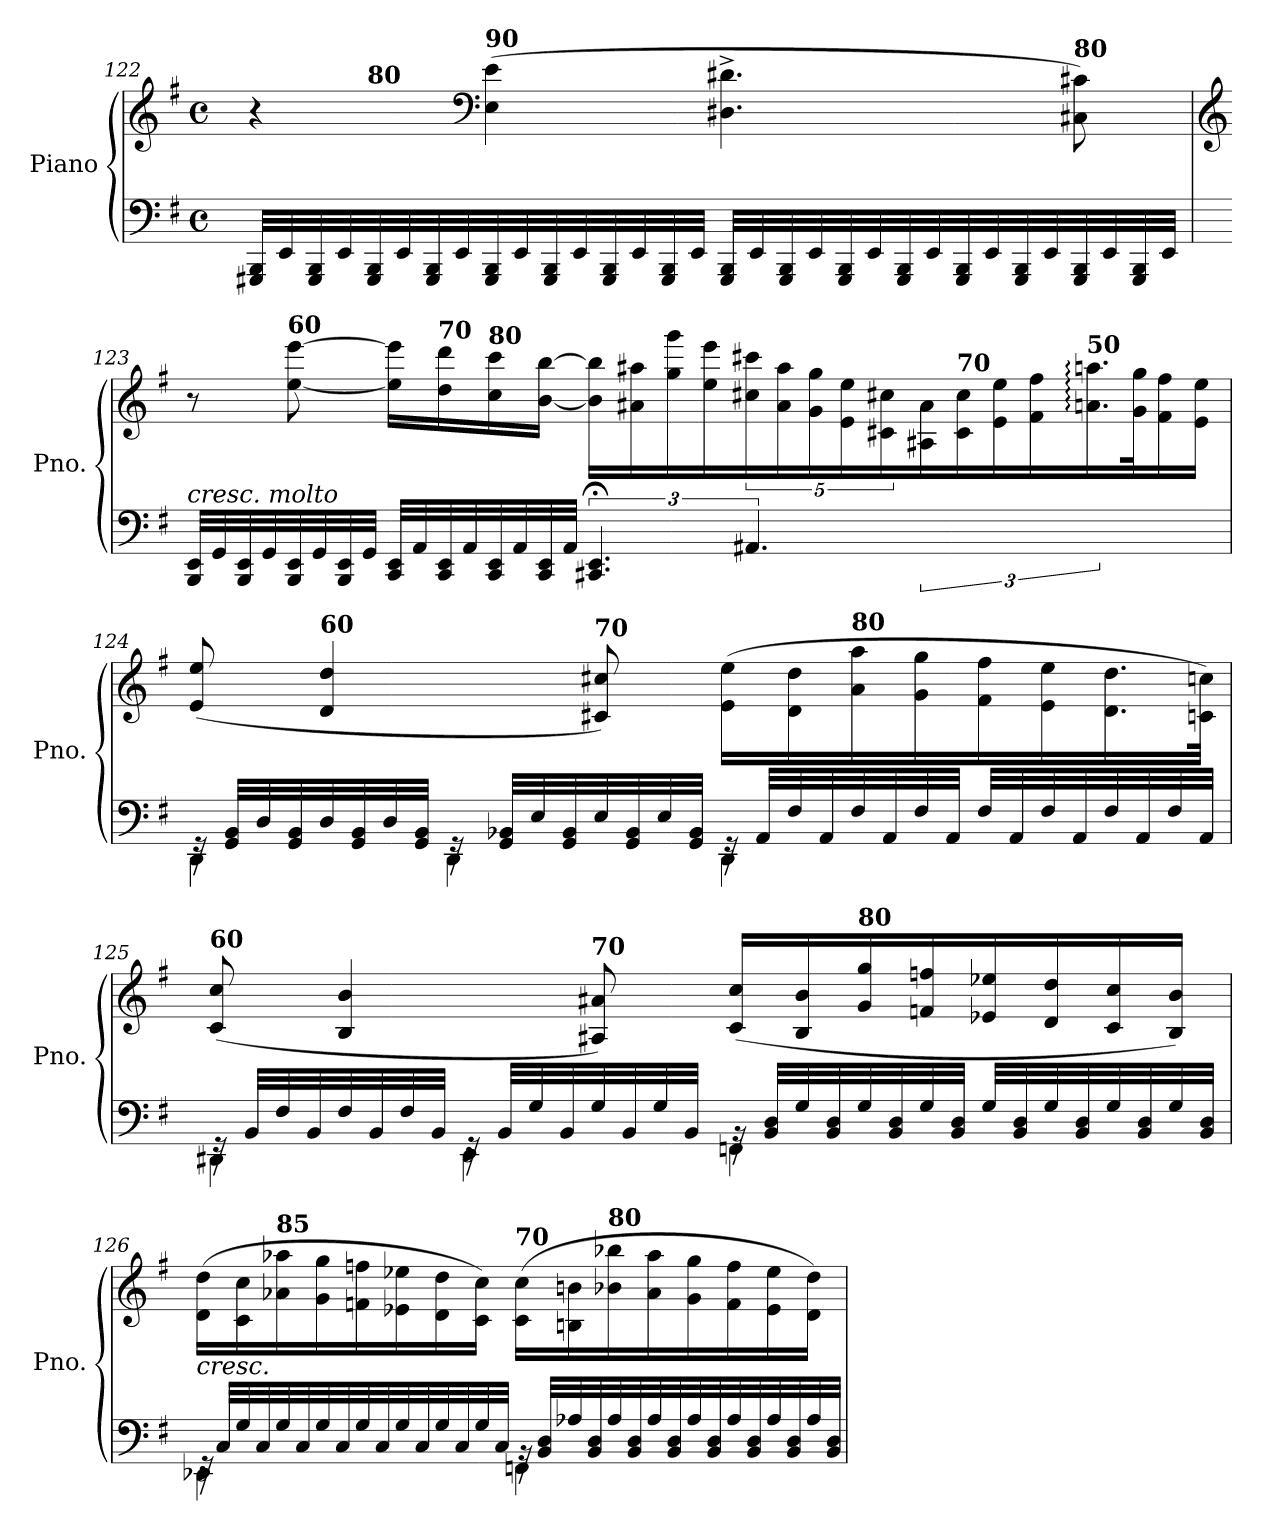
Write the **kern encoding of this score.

**kern	**kern	**dynam
*part1	*part1	*part1
*staff2	*staff1	*staff1/2
*I"Piano	*	*
*I'Pno.	*	*
*clefF4	*clefG2	*
*k[f#]	*k[f#]	*
*M4/4	*M4/4	*
*met(c)	*met(c)	*
=122	=122	=122
!	!LO:TX:a:B:t=75	!
*	*^	*
32GGG#X/ 32BBB/LLL	4r	8ryy	.
32EE/	.	.	.
32GGG#/ 32BBB/	.	.	.
32EE/	.	.	.
!	!	!LO:TX:a:B:t=80	!
32GGG#/ 32BBB/	.	2..ryy	.
32EE/	.	.	.
32GGG#/ 32BBB/	.	.	.
32EE/	.	.	.
*	*clefF4	*	*
!	!LO:TX:a:B:t=90	!	!
!	!	!	!LO:DY:b
32GGG#/ 32BBB/	(>4E\ 4e\	.	other-dynamics
32EE/	.	.	.
32GGG#/ 32BBB/	.	.	.
32EE/	.	.	.
32GGG#/ 32BBB/	.	.	.
32EE/	.	.	.
32GGG#/ 32BBB/	.	.	.
32EE/JJJ	.	.	.
32GGG#/ 32BBB/LLL	4.D#X\^ 4.d#X\^	.	.
32EE/	.	.	.
32GGG#/ 32BBB/	.	.	.
32EE/	.	.	.
32GGG#/ 32BBB/	.	.	.
32EE/	.	.	.
32GGG#/ 32BBB/	.	.	.
32EE/	.	.	.
32GGG#/ 32BBB/	.	.	.
32EE/	.	.	.
32GGG#/ 32BBB/	.	.	.
32EE/	.	.	.
!	!LO:TX:a:B:t=80	!	!
32GGG#/ 32BBB/	8C#X\ 8c#X\)	.	.
32EE/	.	.	.
32GGG#/ 32BBB/	.	.	.
32EE/JJJ	.	.	.
*	*v	*v	*
!!LO:LB:g=z
=123	=123	=123
*	*clefG2	*
*	*^	*
!LO:TX:a:i:t=cresc. molto	!	!	!
*	*v	*v	*
32BBB/ 32EE/LLL	8r	.
32GG/	.	.
32BBB/ 32EE/	.	.
32GG/	.	.
!	!LO:TX:a:B:t=60	!
32BBB/ 32EE/	[8ee\ [8eee\	.
32GG/	.	.
32BBB/ 32EE/	.	.
32GG/JJJ	.	.
32CC/ 32EE/LLL	16ee\] 16eee\]LL	.
32AA/	.	.
!	!LO:TX:a:B:t=70	!
32CC/ 32EE/	16dd\ 16ddd\	.
32AA/	.	.
!	!LO:TX:a:B:t=80	!
32CC/ 32EE/	16cc\ 16ccc\	.
32AA/	.	.
32CC/ 32EE/	[16b\ [16bb\JJ	.
32AA/JJJ	.	.
6.CC#X/;< 6.EE/;<	16b\] 16bb\]LL	.
.	16a#X\ 16aa#X\	.
.	16gg\ 16ggg\	.
.	16ee\ 16eee\	.
6.AA#X/	20cc#X\ 20ccc#X\	.
.	20a#\ 20aa#\	.
.	20g\ 20gg\	.
.	20e\ 20ee\	.
.	20c#X\ 20cc#X\	.
6.CC#/yy 6.EE/yy	16A#X\ 16a#\	.
!	!LO:TX:a:B:t=70	!
.	16c#\ 16cc#\	.
.	16e\ 16ee\	.
.	16f#\ 16ff#\	.
!	!LO:TX:a:B:t=50	!
6.AA#/yy	16.an\: 16.aan\:	.
.	32g\ 32gg\K	.
.	16f#\ 16ff#\	.
.	16e\ 16ee\JJ	.
!!LO:LB:g=z
=124	=124	=124
*^	*	*
!	!	!	!LO:DY:a=2
32rEE	4DD\	(<8e/ 8ee/	other-dynamics
32GG/ 32BB/LLL	.	.	.
32D/	.	.	.
32GG/ 32BB/	.	.	.
!	!	!LO:TX:a:B:t=60	!
32D/	.	4d/ 4dd/	.
32GG/ 32BB/	.	.	.
32D/	.	.	.
32GG/ 32BB/JJJ	.	.	.
32rEE	4DD\	.	.
32GG/ 32BB-X/LLL	.	.	.
32E/	.	.	.
32GG/ 32BB-/	.	.	.
!	!	!LO:TX:a:B:t=70	!
32E/	.	8c#X/ 8cc#X/)	.
32GG/ 32BB-/	.	.	.
32E/	.	.	.
32GG/ 32BB-/JJJ	.	.	.
32rEE	4DD\	(>16e\ 16ee\LL	.
32AA/LLL	.	.	.
32F#/	.	16d\ 16dd\	.
32AA/	.	.	.
!	!	!LO:TX:a:B:t=80	!
32F#/	.	16a\ 16aa\	.
32AA/	.	.	.
32F#/	.	16g\ 16gg\	.
32AA/JJJ	.	.	.
32F#/LLL	4ryy	16f#\ 16ff#\	.
32AA/	.	.	.
32F#/	.	16e\ 16ee\	.
32AA/	.	.	.
32F#/	.	16.d\ 16.dd\	.
32AA/	.	.	.
32F#/	.	.	.
32AA/JJJ	.	32cn\ 32ccn\JJk)	.
!!LO:LB:g=z
=125	=125	=125	=125
!	!	!LO:TX:a:B:t=60	!
32rEE	4DD#X\	(<8c/ 8cc/	.
32BB/LLL	.	.	.
32F#/	.	.	.
32BB/	.	.	.
32F#/	.	4B/ 4b/	.
32BB/	.	.	.
32F#/	.	.	.
32BB/JJJ	.	.	.
32rEE	4EE\	.	.
32BB/LLL	.	.	.
32G/	.	.	.
32BB/	.	.	.
!	!	!LO:TX:a:B:t=70	!
32G/	.	8A#X/ 8a#X/)	.
32BB/	.	.	.
32G/	.	.	.
32BB/JJJ	.	.	.
32rGG	4FFn\	(<16c/ 16cc/LL	.
32BB/ 32D/LLL	.	.	.
32G/	.	16B/ 16b/	.
32BB/ 32D/	.	.	.
!	!	!LO:TX:a:B:t=80	!
32G/	.	16g/ 16gg/	.
32BB/ 32D/	.	.	.
32G/	.	16fn/ 16ffn/	.
32BB/ 32D/JJJ	.	.	.
32G/LLL	4ryy	16e-X/ 16ee-X/	.
32BB/ 32D/	.	.	.
32G/	.	16d/ 16dd/	.
32BB/ 32D/	.	.	.
32G/	.	16c/ 16cc/	.
32BB/ 32D/	.	.	.
32G/	.	16B/ 16b/JJ)	.
32BB/ 32D/JJJ	.	.	.
=126	=126	=126	=126
!	!	!LO:TX:b:i:t=cresc.	!
32rEE	4EE-X\	(>16d\ 16dd\LL	.
32C/LLL	.	.	.
32G/	.	16c\ 16cc\	.
32C/	.	.	.
!	!	!LO:TX:a:B:t=85	!
32G/	.	16a-X\ 16aa-X\	.
32C/	.	.	.
32G/	.	16g\ 16gg\	.
32C/	.	.	.
32G/	4ryy	16fn\ 16ffn\	.
32C/	.	.	.
32G/	.	16e-X\ 16ee-X\	.
32C/	.	.	.
32G/	.	16d\ 16dd\	.
32C/	.	.	.
32G/	.	16c\ 16cc\JJ)	.
32C/JJJ	.	.	.
!	!	!LO:TX:a:B:t=70	!
32rGG	4FFn\	(>16c\ 16cc\LL	.
32BB/ 32D/LLL	.	.	.
32A-X/	.	16Bn\ 16bn\	.
32BB/ 32D/	.	.	.
!	!	!LO:TX:a:B:t=80	!
32A-/	.	16b-X\ 16bb-X\	.
32BB/ 32D/	.	.	.
32A-/	.	16a-\ 16aa-\	.
32BB/ 32D/	.	.	.
32A-/	4ryy	16g\ 16gg\	.
32BB/ 32D/	.	.	.
32A-/	.	16f\ 16ff\	.
32BB/ 32D/	.	.	.
32A-/	.	16e-\ 16ee-\	.
32BB/ 32D/	.	.	.
32A-/	.	16d\ 16dd\JJ)	.
32BB/ 32D/JJJ	.	.	.
*v	*v	*	*
=	=	=
*-	*-	*-
